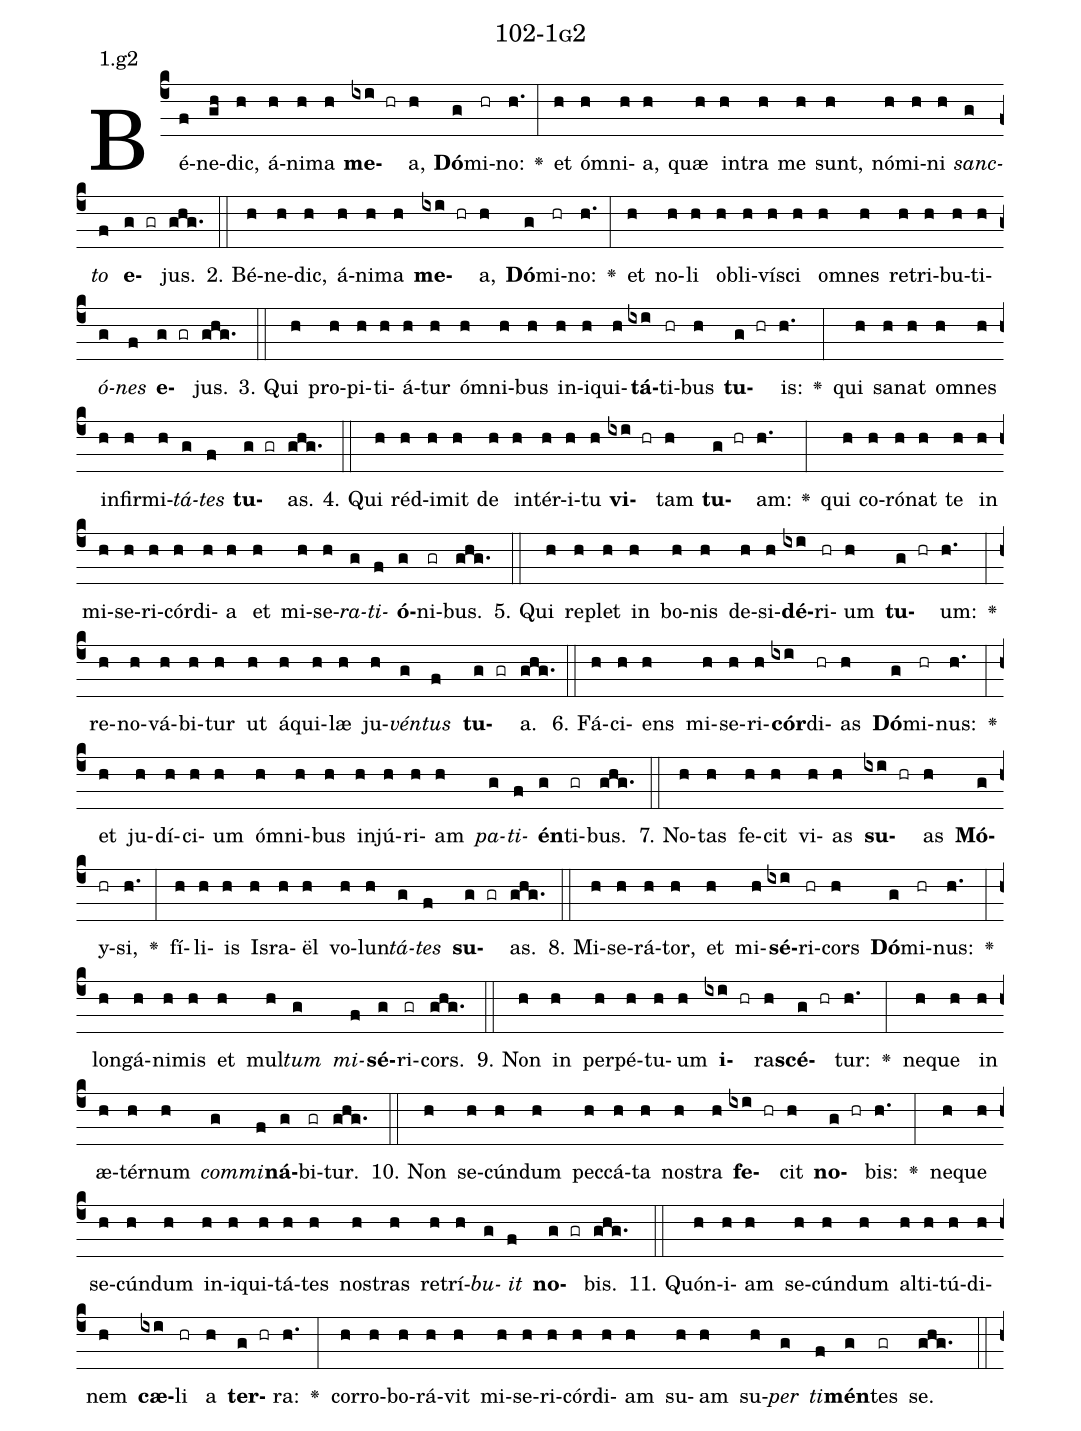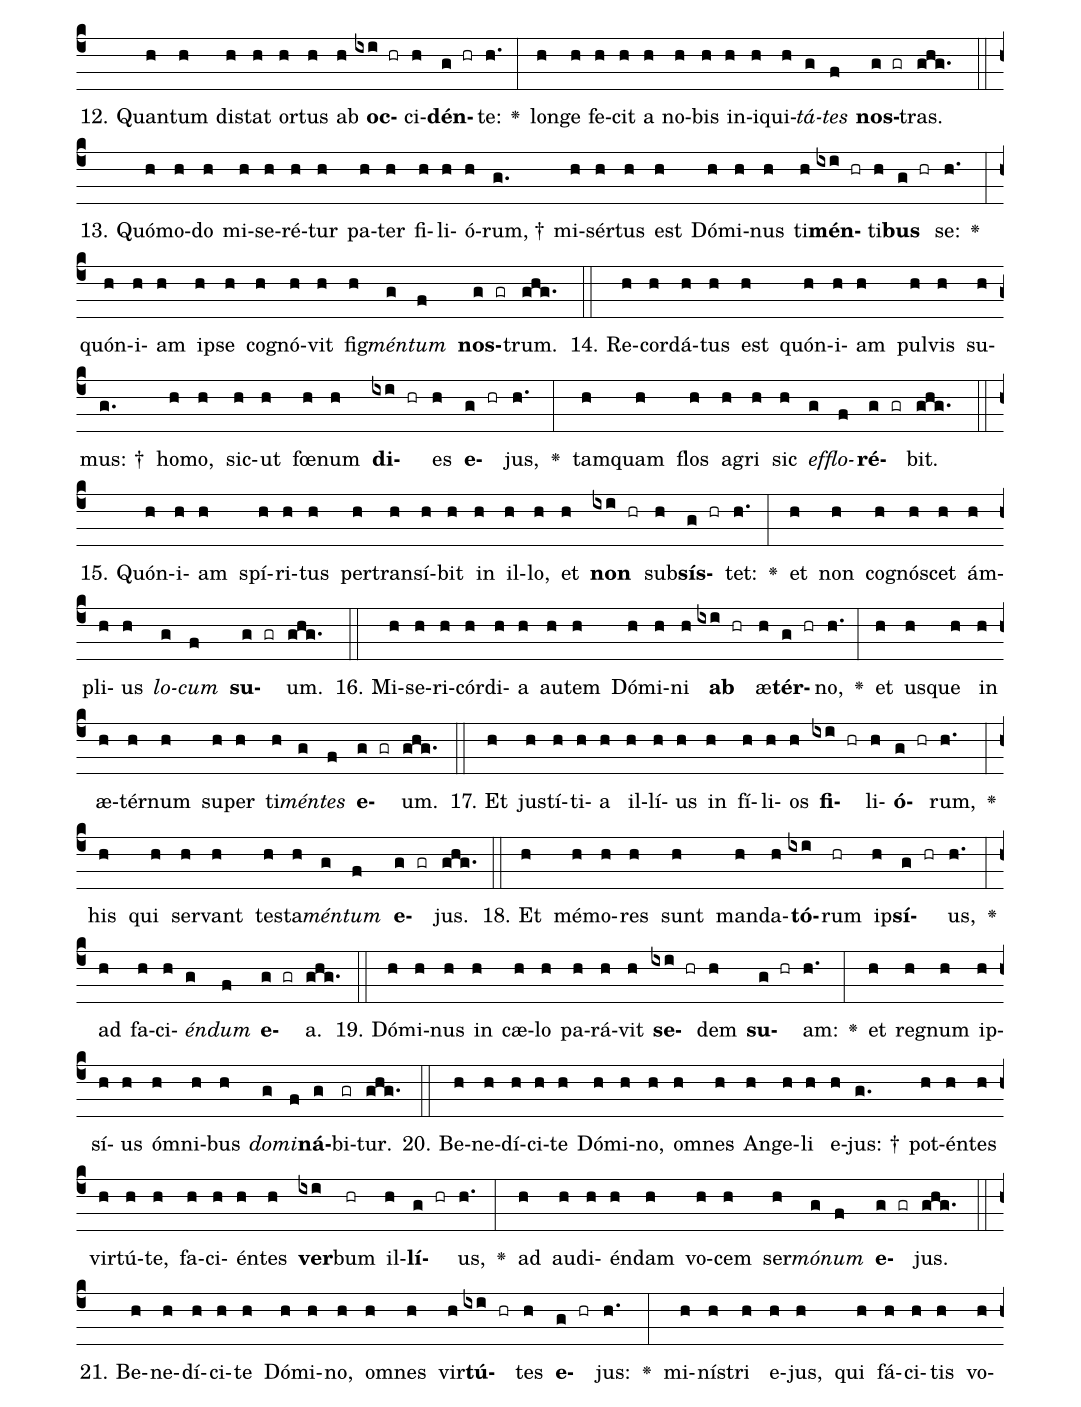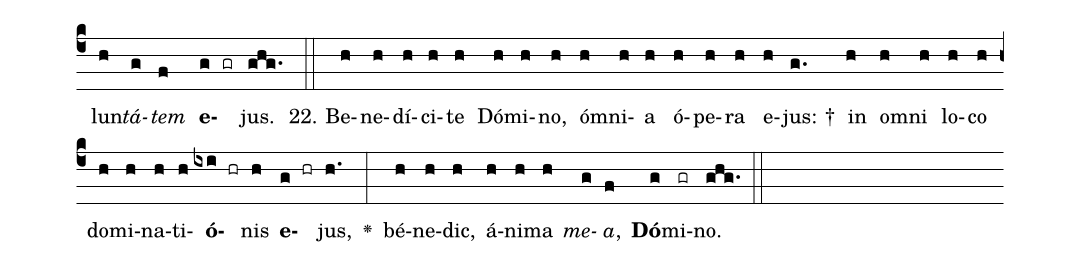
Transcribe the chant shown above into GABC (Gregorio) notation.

name: 102-1g2;
annotation: 1.g2;
%%
(c4)Bé(f)ne(gh)dic,(h) á(h)ni(h)ma(h) <b>me</b>(ixi hr)a,(h) <b>Dó</b>(g)mi(hr)no:(h.) <v>\greheightstar</v>(:) et(h) óm(h)ni(h)a,(h) quæ(h) in(h)tra(h) me(h) sunt,(h) nó(h)mi(h)ni(h) <i>sanc</i>(g)<i>to</i>(f) <b>e</b>(g gr)jus.(ghg.) (::)
2. Bé(h)ne(h)dic,(h) á(h)ni(h)ma(h) <b>me</b>(ixi hr)a,(h) <b>Dó</b>(g)mi(hr)no:(h.) <v>\greheightstar</v>(:) et(h) no(h)li(h) ob(h)li(h)ví(h)sci(h) om(h)nes(h) re(h)tri(h)bu(h)ti(h)<i>ó</i>(g)<i>nes</i>(f) <b>e</b>(g gr)jus.(ghg.) (::)
3. Qui(h) pro(h)pi(h)ti(h)á(h)tur(h) óm(h)ni(h)bus(h) in(h)i(h)qui(h)<b>tá</b>(ixi)ti(hr)bus(h) <b>tu</b>(g hr)is:(h.) <v>\greheightstar</v>(:) qui(h) sa(h)nat(h) om(h)nes(h) in(h)fir(h)mi(h)<i>tá</i>(g)<i>tes</i>(f) <b>tu</b>(g gr)as.(ghg.) (::)
4. Qui(h) réd(h)i(h)mit(h) de(h) in(h)tér(h)i(h)tu(h) <b>vi</b>(ixi hr)tam(h) <b>tu</b>(g hr)am:(h.) <v>\greheightstar</v>(:) qui(h) co(h)ró(h)nat(h) te(h) in(h) mi(h)se(h)ri(h)cór(h)di(h)a(h) et(h) mi(h)se(h)<i>ra</i>(g)<i>ti</i>(f)<b>ó</b>(g)ni(gr)bus.(ghg.) (::)
5. Qui(h) re(h)plet(h) in(h) bo(h)nis(h) de(h)si(h)<b>dé</b>(ixi)ri(hr)um(h) <b>tu</b>(g hr)um:(h.) <v>\greheightstar</v>(:) re(h)no(h)vá(h)bi(h)tur(h) ut(h) á(h)qui(h)læ(h) ju(h)<i>vén</i>(g)<i>tus</i>(f) <b>tu</b>(g gr)a.(ghg.) (::)
6. Fá(h)ci(h)ens(h) mi(h)se(h)ri(h)<b>cór</b>(ixi)di(hr)as(h) <b>Dó</b>(g)mi(hr)nus:(h.) <v>\greheightstar</v>(:) et(h) ju(h)dí(h)ci(h)um(h) óm(h)ni(h)bus(h) in(h)jú(h)ri(h)am(h) <i>pa</i>(g)<i>ti</i>(f)<b>én</b>(g)ti(gr)bus.(ghg.) (::)
7. No(h)tas(h) fe(h)cit(h) vi(h)as(h) <b>su</b>(ixi hr)as(h) <b>Mó</b>(g)y(hr)si,(h.) <v>\greheightstar</v>(:) fí(h)li(h)is(h) Is(h)ra(h)ël(h) vo(h)lun(h)<i>tá</i>(g)<i>tes</i>(f) <b>su</b>(g gr)as.(ghg.) (::)
8. Mi(h)se(h)rá(h)tor,(h) et(h) mi(h)<b>sé</b>(ixi)ri(hr)cors(h) <b>Dó</b>(g)mi(hr)nus:(h.) <v>\greheightstar</v>(:) long(h)á(h)ni(h)mis(h) et(h) mul(h)<i>tum</i>(g) <i>mi</i>(f)<b>sé</b>(g)ri(gr)cors.(ghg.) (::)
9. Non(h) in(h) per(h)pé(h)tu(h)um(h) <b>i</b>(ixi hr)ra(h)<b>scé</b>(g hr)tur:(h.) <v>\greheightstar</v>(:) ne(h)que(h) in(h) æ(h)tér(h)num(h) <i>com</i>(g)<i>mi</i>(f)<b>ná</b>(g)bi(gr)tur.(ghg.) (::)
10. Non(h) se(h)cún(h)dum(h) pec(h)cá(h)ta(h) nos(h)tra(h) <b>fe</b>(ixi hr)cit(h) <b>no</b>(g hr)bis:(h.) <v>\greheightstar</v>(:) ne(h)que(h) se(h)cún(h)dum(h) in(h)i(h)qui(h)tá(h)tes(h) nos(h)tras(h) re(h)trí(h)<i>bu</i>(g)<i>it</i>(f) <b>no</b>(g gr)bis.(ghg.) (::)
11. Quón(h)i(h)am(h) se(h)cún(h)dum(h) al(h)ti(h)tú(h)di(h)nem(h) <b>cæ</b>(ixi)li(hr) a(h) <b>ter</b>(g hr)ra:(h.) <v>\greheightstar</v>(:) cor(h)ro(h)bo(h)rá(h)vit(h) mi(h)se(h)ri(h)cór(h)di(h)am(h) su(h)am(h) su(h)<i>per</i>(g) <i>ti</i>(f)<b>mén</b>(g)tes(gr) se.(ghg.) (::)
12. Quan(h)tum(h) di(h)stat(h) or(h)tus(h) ab(h) <b>oc</b>(ixi hr)ci(h)<b>dén</b>(g hr)te:(h.) <v>\greheightstar</v>(:) lon(h)ge(h) fe(h)cit(h) a(h) no(h)bis(h) in(h)i(h)qui(h)<i>tá</i>(g)<i>tes</i>(f) <b>nos</b>(g gr)tras.(ghg.) (::)
13. Quó(h)mo(h)do(h) mi(h)se(h)ré(h)tur(h) pa(h)ter(h) fi(h)li(h)ó(h)rum, †(g.) mi(h)sér(h)tus(h) est(h) Dó(h)mi(h)nus(h) ti(h)<b>mén</b>(ixi hr)ti(h)<b>bus</b>(g hr) se:(h.) <v>\greheightstar</v>(:) quón(h)i(h)am(h) ip(h)se(h) co(h)gnó(h)vit(h) fig(h)<i>mén</i>(g)<i>tum</i>(f) <b>nos</b>(g gr)trum.(ghg.) (::)
14. Re(h)cor(h)dá(h)tus(h) est(h) quón(h)i(h)am(h) pul(h)vis(h) su(h)mus: †(g.) ho(h)mo,(h) sic(h)ut(h) fœ(h)num(h) <b>di</b>(ixi hr)es(h) <b>e</b>(g hr)jus,(h.) <v>\greheightstar</v>(:) tam(h)quam(h) flos(h) a(h)gri(h) sic(h) <i>ef</i>(g)<i>flo</i>(f)<b>ré</b>(g gr)bit.(ghg.) (::)
15. Quón(h)i(h)am(h) spí(h)ri(h)tus(h) per(h)trans(h)í(h)bit(h) in(h) il(h)lo,(h) et(h) <b>non</b>(ixi hr) sub(h)<b>sís</b>(g hr)tet:(h.) <v>\greheightstar</v>(:) et(h) non(h) co(h)gnó(h)scet(h) ám(h)pli(h)us(h) <i>lo</i>(g)<i>cum</i>(f) <b>su</b>(g gr)um.(ghg.) (::)
16. Mi(h)se(h)ri(h)cór(h)di(h)a(h) au(h)tem(h) Dó(h)mi(h)ni(h) <b>ab</b>(ixi hr) æ(h)<b>tér</b>(g hr)no,(h.) <v>\greheightstar</v>(:) et(h) us(h)que(h) in(h) æ(h)tér(h)num(h) su(h)per(h) ti(h)<i>mén</i>(g)<i>tes</i>(f) <b>e</b>(g gr)um.(ghg.) (::)
17. Et(h) jus(h)tí(h)ti(h)a(h) il(h)lí(h)us(h) in(h) fí(h)li(h)os(h) <b>fi</b>(ixi hr)li(h)<b>ó</b>(g hr)rum,(h.) <v>\greheightstar</v>(:) his(h) qui(h) ser(h)vant(h) tes(h)ta(h)<i>mén</i>(g)<i>tum</i>(f) <b>e</b>(g gr)jus.(ghg.) (::)
18. Et(h) mé(h)mo(h)res(h) sunt(h) man(h)da(h)<b>tó</b>(ixi)rum(hr) ip(h)<b>sí</b>(g hr)us,(h.) <v>\greheightstar</v>(:) ad(h) fa(h)ci(h)<i>én</i>(g)<i>dum</i>(f) <b>e</b>(g gr)a.(ghg.) (::)
19. Dó(h)mi(h)nus(h) in(h) cæ(h)lo(h) pa(h)rá(h)vit(h) <b>se</b>(ixi hr)dem(h) <b>su</b>(g hr)am:(h.) <v>\greheightstar</v>(:) et(h) re(h)gnum(h) ip(h)sí(h)us(h) óm(h)ni(h)bus(h) <i>do</i>(g)<i>mi</i>(f)<b>ná</b>(g)bi(gr)tur.(ghg.) (::)
20. Be(h)ne(h)dí(h)ci(h)te(h) Dó(h)mi(h)no,(h) om(h)nes(h) An(h)ge(h)li(h) e(h)jus: †(g.) pot(h)én(h)tes(h) vir(h)tú(h)te,(h) fa(h)ci(h)én(h)tes(h) <b>ver</b>(ixi)bum(hr) il(h)<b>lí</b>(g hr)us,(h.) <v>\greheightstar</v>(:) ad(h) au(h)di(h)én(h)dam(h) vo(h)cem(h) ser(h)<i>mó</i>(g)<i>num</i>(f) <b>e</b>(g gr)jus.(ghg.) (::)
21. Be(h)ne(h)dí(h)ci(h)te(h) Dó(h)mi(h)no,(h) om(h)nes(h) vir(h)<b>tú</b>(ixi hr)tes(h) <b>e</b>(g hr)jus:(h.) <v>\greheightstar</v>(:) mi(h)nís(h)tri(h) e(h)jus,(h) qui(h) fá(h)ci(h)tis(h) vo(h)lun(h)<i>tá</i>(g)<i>tem</i>(f) <b>e</b>(g gr)jus.(ghg.) (::)
22. Be(h)ne(h)dí(h)ci(h)te(h) Dó(h)mi(h)no,(h) óm(h)ni(h)a(h) ó(h)pe(h)ra(h) e(h)jus: †(g.) in(h) om(h)ni(h) lo(h)co(h) do(h)mi(h)na(h)ti(h)<b>ó</b>(ixi hr)nis(h) <b>e</b>(g hr)jus,(h.) <v>\greheightstar</v>(:) bé(h)ne(h)dic,(h) á(h)ni(h)ma(h) <i>me</i>(g)<i>a</i>,(f) <b>Dó</b>(g)mi(gr)no.(ghg.) (::)
